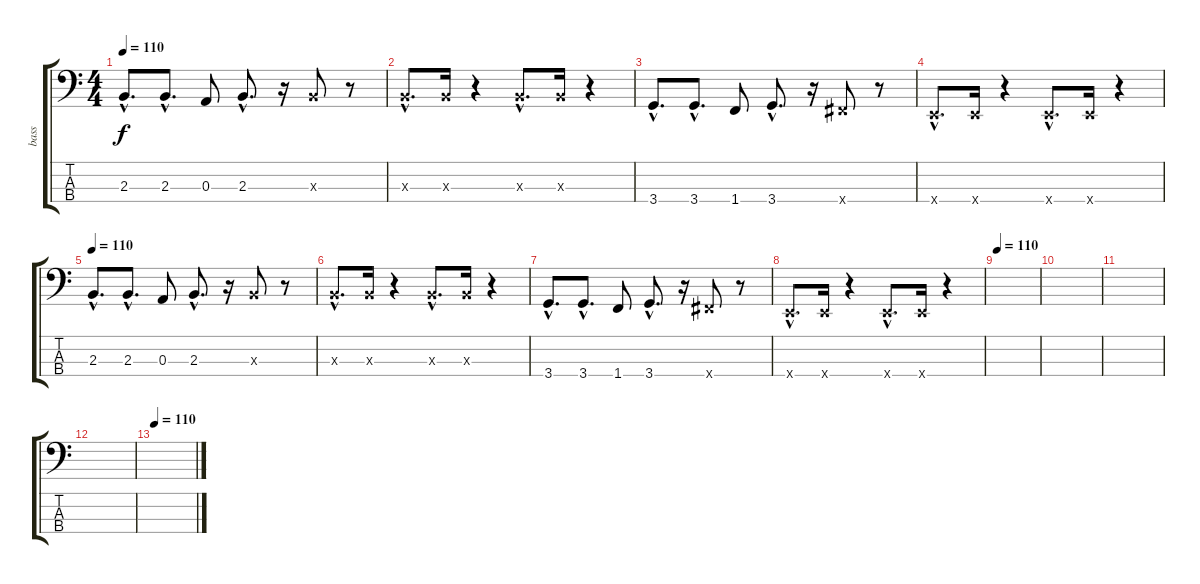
\track ("bass" "bass") {instrument electricbassfinger}
\staff {score tabs}
\tuning (G2 D2 A1 E1) {hide}
\ts (4 4)
\tempo 110
\clef f4
\ks c
2.3{hac}.8{d dy f} 2.3{hac}.8{d} 0.3.8 2.3{hac}.8{d} r.16 2.3{x}.8 r.8 |
2.3{hac x}.8{d} 2.3{x}.16 r.4 2.3{hac x}.8{d} 2.3{x}.16 r.4 |
3.4{hac}.8{d} 3.4{hac}.8{d} 1.4.8 3.4{hac}.8{d} r.16 2.4{x}.8 r.8 |
0.4{hac x}.8{d} 0.4{x}.16 r.4 0.4{hac x}.8{d} 0.4{x}.16 r.4 |
\tempo 110
2.3{hac}.8{d} 2.3{hac}.8{d} 0.3.8 2.3{hac}.8{d} r.16 2.3{x}.8 r.8 |
2.3{hac x}.8{d} 2.3{x}.16 r.4 2.3{hac x}.8{d} 2.3{x}.16 r.4 |
3.4{hac}.8{d} 3.4{hac}.8{d} 1.4.8 3.4{hac}.8{d} r.16 2.4{x}.8 r.8 |
0.4{hac x}.8{d} 0.4{x}.16 r.4 0.4{hac x}.8{d} 0.4{x}.16 r.4 |
\tempo 110
|
|
|
|
\tempo 110
